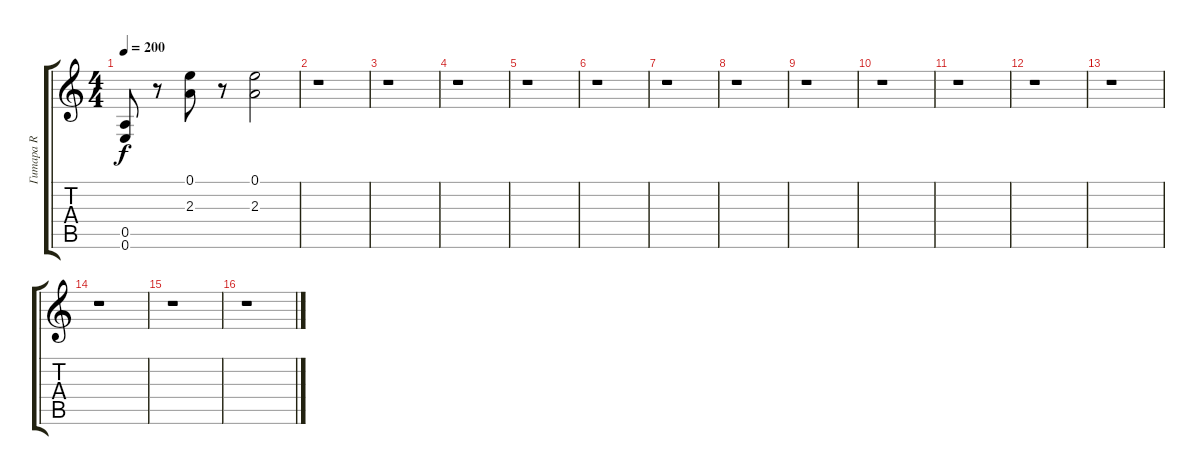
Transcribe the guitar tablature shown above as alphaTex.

\track ("Гитара R" "Гитара R") {instrument overdrivenguitar}
\staff {score tabs}
\tuning (E4 B3 G3 D3 A2 E2) {hide}
\ts (4 4)
\tempo 200
\clef g2
\ks c
(0.5 0.6).8{dy f} r.8 (0.1 2.3).8 r.8 (0.1 2.3).2 |
r.1 |
r.1 |
r.1 |
r.1 |
r.1 |
r.1 |
r.1 |
r.1 |
r.1 |
r.1 |
r.1 |
r.1 |
r.1 |
r.1 |
r.1
